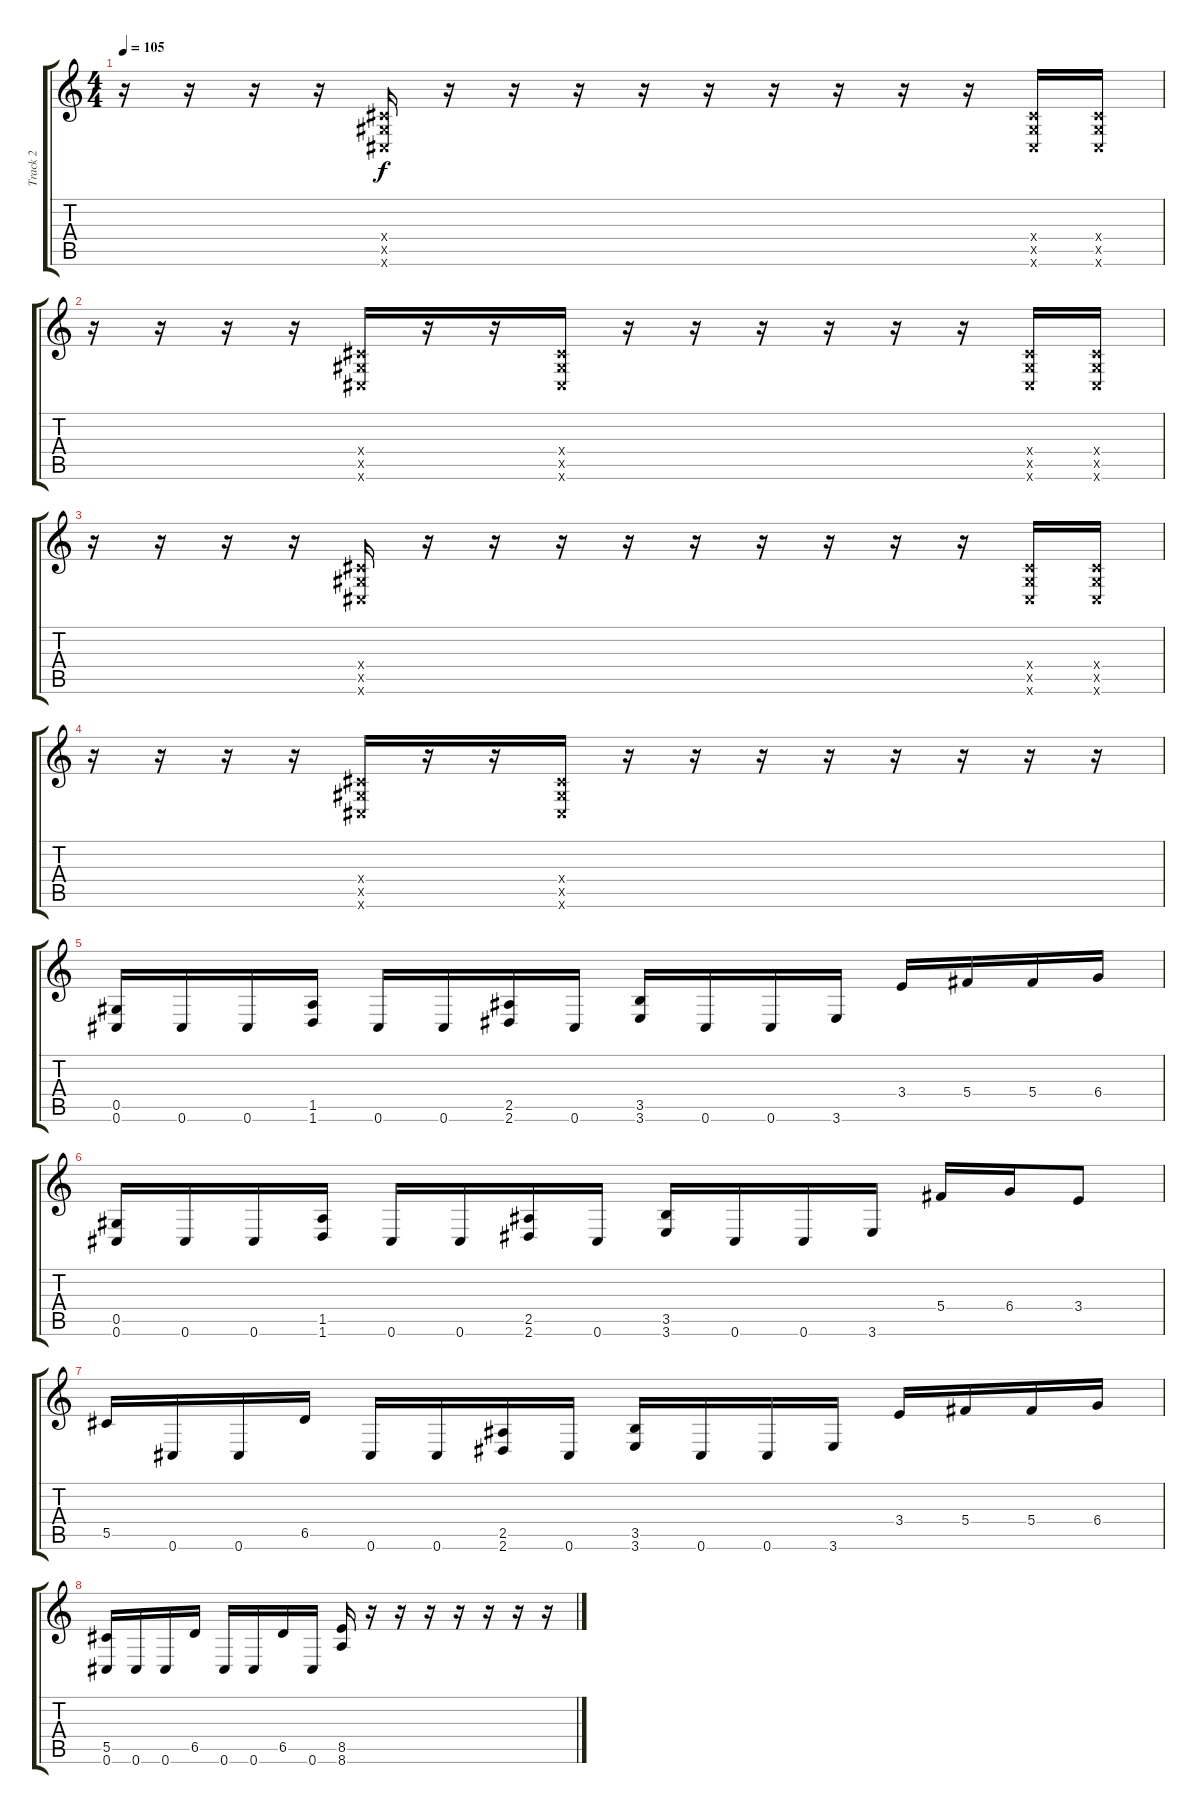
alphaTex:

\track ("Track 2" "Track 2") {instrument distortionguitar}
\staff {score tabs}
\tuning (Eb4 Bb3 Gb3 Db3 Ab2 Db2) {hide}
\ts (4 4)
\tempo 105
\clef g2
\ks c
r.16{dy f} r.16 r.16 r.16 (0.4{x} 0.5{x} 0.6{x}).16 r.16 r.16 r.16 r.16 r.16 r.16 r.16 r.16 r.16 (0.4{x} 0.5{x} 0.6{x}).16 (0.4{x} 0.5{x} 0.6{x}).16 |
r.16 r.16 r.16 r.16 (0.4{x} 0.5{x} 0.6{x}).16 r.16 r.16 (0.4{x} 0.5{x} 0.6{x}).16 r.16 r.16 r.16 r.16 r.16 r.16 (0.4{x} 0.5{x} 0.6{x}).16 (0.4{x} 0.5{x} 0.6{x}).16 |
r.16 r.16 r.16 r.16 (0.4{x} 0.5{x} 0.6{x}).16 r.16 r.16 r.16 r.16 r.16 r.16 r.16 r.16 r.16 (0.4{x} 0.5{x} 0.6{x}).16 (0.4{x} 0.5{x} 0.6{x}).16 |
r.16 r.16 r.16 r.16 (0.4{x} 0.5{x} 0.6{x}).16 r.16 r.16 (0.4{x} 0.5{x} 0.6{x}).16 r.16 r.16 r.16 r.16 r.16 r.16 r.16 r.16 |
(0.5 0.6).16 0.6.16 0.6.16 (1.5 1.6).16 0.6.16 0.6.16 (2.5 2.6).16 0.6.16 (3.5 3.6).16 0.6.16 0.6.16 3.6.16 3.4.16 5.4.16 5.4.16 6.4.16 |
(0.5 0.6).16 0.6.16 0.6.16 (1.5 1.6).16 0.6.16 0.6.16 (2.5 2.6).16 0.6.16 (3.5 3.6).16 0.6.16 0.6.16 3.6.16 5.4.16 6.4.16 3.4.8 |
5.5.16 0.6.16 0.6.16 6.5.16 0.6.16 0.6.16 (2.5 2.6).16 0.6.16 (3.5 3.6).16 0.6.16 0.6.16 3.6.16 3.4.16 5.4.16 5.4.16 6.4.16 |
(5.5 0.6).16 0.6.16 0.6.16 6.5.16 0.6.16 0.6.16 6.5.16 0.6.16 (8.5 8.6).16 r.16 r.16 r.16 r.16 r.16 r.16 r.16
